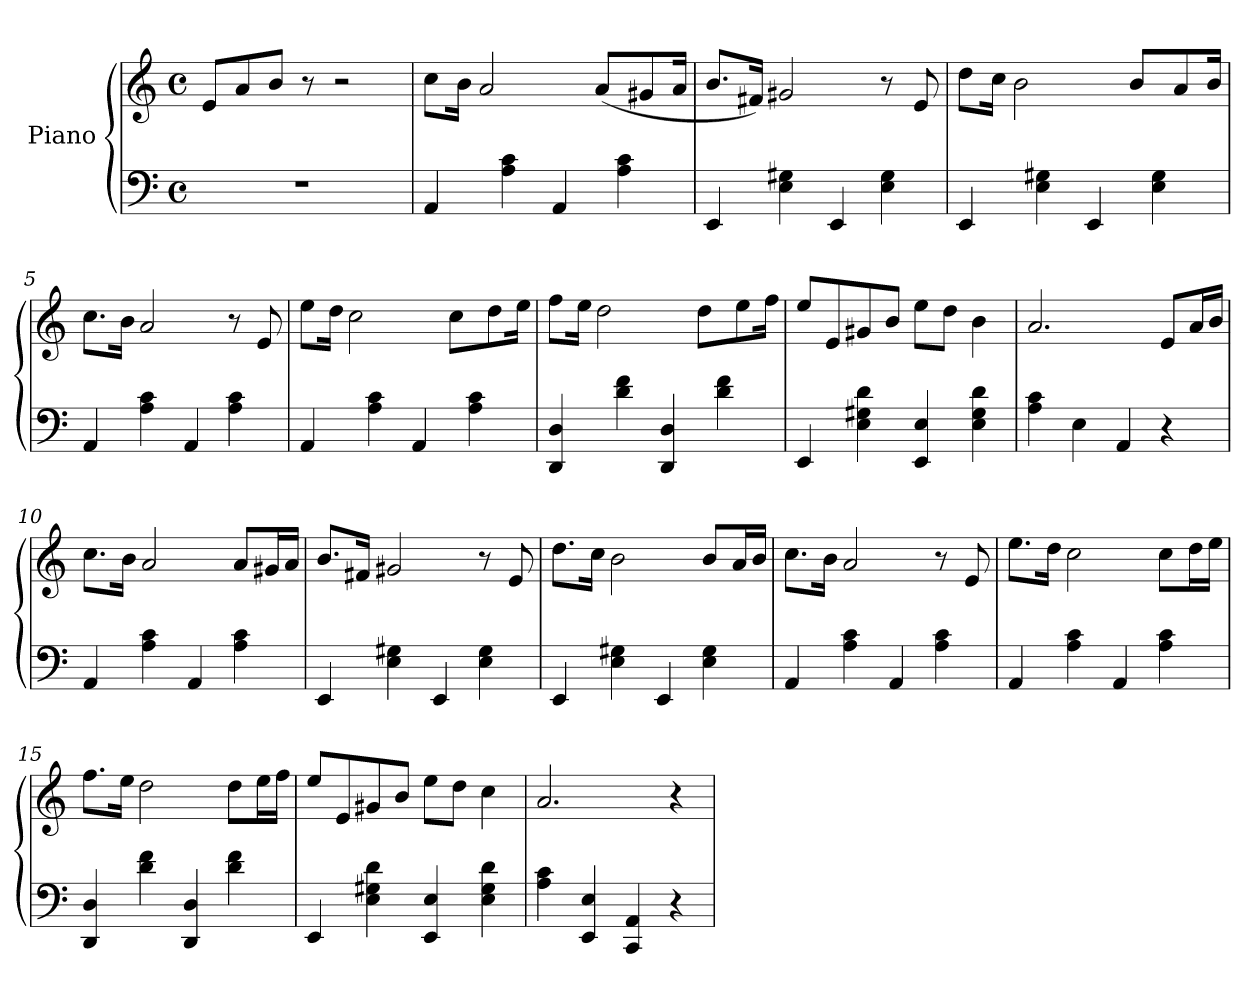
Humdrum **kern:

**kern	**kern
*part1	*part1
*staff2	*staff1
*I"Piano	*
*clefF4	*clefG2
*k[]	*k[]
*M4/4	*M4/4
*met(c)	*met(c)
=1	=1
1r	8e/L
.	8a/
.	8b/J
.	8r
.	2r
=2	=2
4AA/	8cc\L
.	16b\Jk
.	2a/
4A\ 4c\	.
4AA/	.
.	(<8a/L
4A\ 4c\	.
.	8g#X/
.	16a/Jk
=3	=3
4EE/	8.b/L
.	16f#X/Jk)
4E\ 4G#X\	2g#X/
4EE/	.
4E\ 4G#\	8r
.	8e/
!!LO:LB:g=z
=4	=4
4EE/	8dd\L
.	16cc\Jk
.	2b\
4E\ 4G#X\	.
4EE/	.
.	8b/L
4E\ 4G#\	.
.	8a/
.	16b/Jk
=5	=5
4AA/	8.cc\L
.	16b\Jk
4A\ 4c\	2a/
4AA/	.
4A\ 4c\	8r
.	8e/
=6	=6
4AA/	8ee\L
.	16dd\Jk
.	2cc\
4A\ 4c\	.
4AA/	.
.	8cc\L
4A\ 4c\	.
.	8dd\
.	16ee\Jk
=7	=7
4DD/ 4D/	8ff\L
.	16ee\Jk
.	2dd\
4d\ 4f\	.
4DD/ 4D/	.
.	8dd\L
4d\ 4f\	.
.	8ee\
.	16ff\Jk
!!LO:LB:g=z
=8	=8
4EE/	8ee/L
.	8e/
4E\ 4G#X\ 4d\	8g#X/
.	8b/J
4EE/ 4E/	8ee\L
.	8dd\J
4E\ 4G#\ 4d\	4b\
=9	=9
4A\ 4c\	2.a/
4E\	.
4AA/	.
4r	8e/L
.	16a/L
.	16b/JJ
=10	=10
4AA/	8.cc\L
.	16b\Jk
4A\ 4c\	2a/
4AA/	.
4A\ 4c\	8a/L
.	16g#X/L
.	16a/JJ
=11	=11
4EE/	8.b/L
.	16f#X/Jk
4E\ 4G#X\	2g#X/
4EE/	.
4E\ 4G#\	8r
.	8e/
!!LO:LB:g=z
=12	=12
4EE/	8.dd\L
.	16cc\Jk
4E\ 4G#X\	2b\
4EE/	.
4E\ 4G#\	8b/L
.	16a/L
.	16b/JJ
=13	=13
4AA/	8.cc\L
.	16b\Jk
4A\ 4c\	2a/
4AA/	.
4A\ 4c\	8r
.	8e/
=14	=14
4AA/	8.ee\L
.	16dd\Jk
4A\ 4c\	2cc\
4AA/	.
4A\ 4c\	8cc\L
.	16dd\L
.	16ee\JJ
=15	=15
4DD/ 4D/	8.ff\L
.	16ee\Jk
4d\ 4f\	2dd\
4DD/ 4D/	.
4d\ 4f\	8dd\L
.	16ee\L
.	16ff\JJ
!!LO:LB:g=z
=16	=16
4EE/	8ee/L
.	8e/
4E\ 4G#X\ 4d\	8g#X/
.	8b/J
4EE/ 4E/	8ee\L
.	8dd\J
4E\ 4G#\ 4d\	4cc\
=17	=17
4A\ 4c\	2.a/
4EE/ 4E/	.
4CC/ 4AA/	.
4r	4r
=	=
*-	*-
